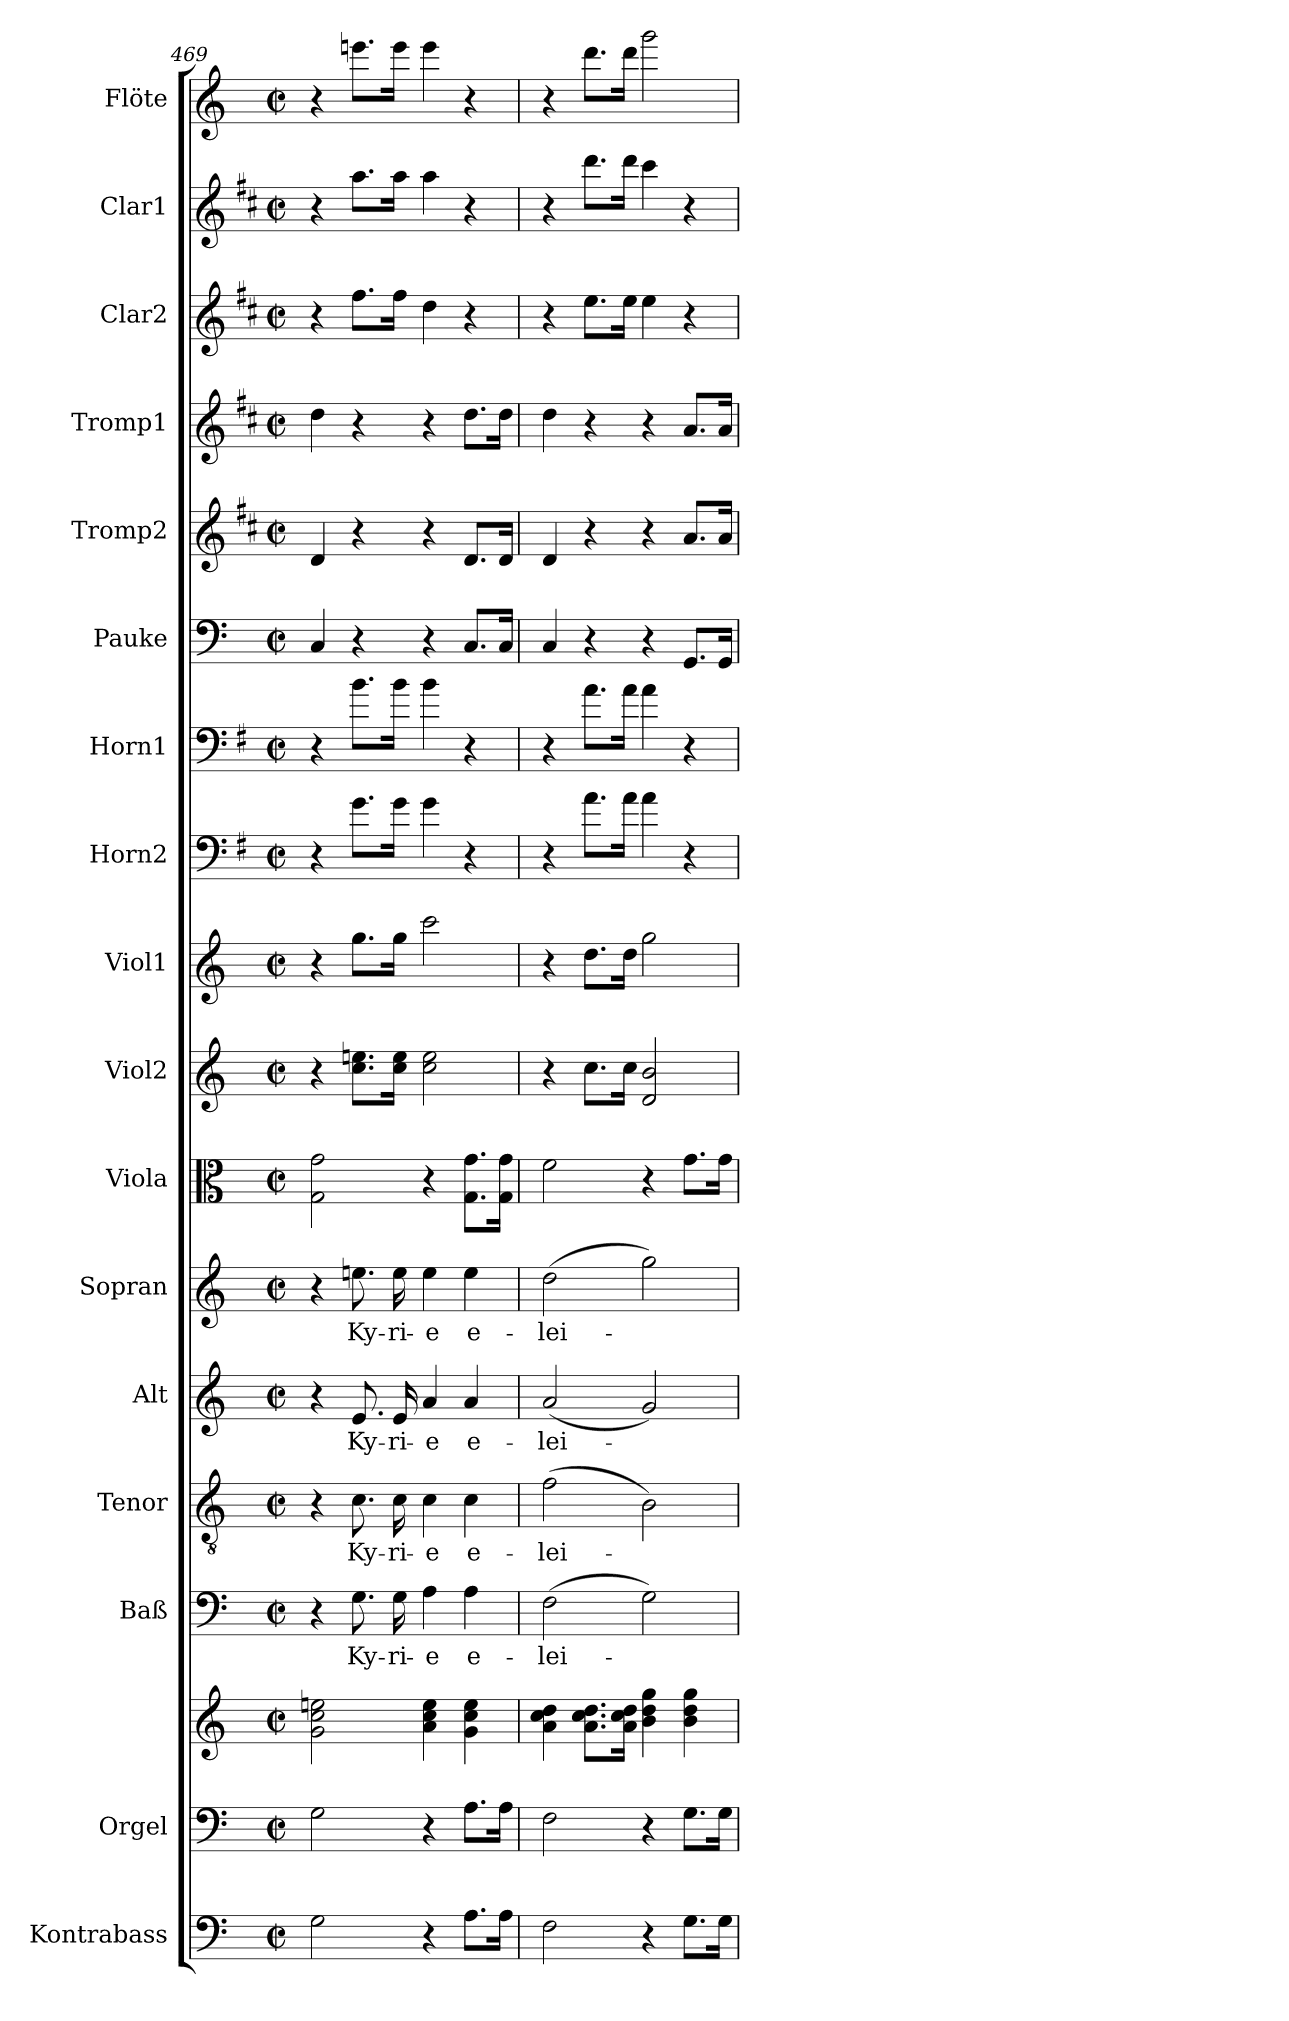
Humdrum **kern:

**kern	**kern	**kern	**kern	**text	**kern	**text	**kern	**text	**kern	**text	**kern	**kern	**kern	**kern	**kern	**kern	**kern	**kern	**kern	**kern	**kern
*part17	*part16	*part16	*part15	*part15	*part14	*part14	*part13	*part13	*part12	*part12	*part11	*part10	*part9	*part8	*part7	*part6	*part5	*part4	*part3	*part2	*part1
*staff18	*staff17	*staff16	*staff15	*staff15	*staff14	*staff14	*staff13	*staff13	*staff12	*staff12	*staff11	*staff10	*staff9	*staff8	*staff7	*staff6	*staff5	*staff4	*staff3	*staff2	*staff1
*I"Kontrabass	*I"Orgel	*	*I"Baß	*	*I"Tenor	*	*I"Alt	*	*I"Sopran	*	*I"Viola	*I"Viol2	*I"Viol1	*I"Horn2	*I"Horn1	*I"Pauke	*I"Tromp2	*I"Tromp1	*I"Clar2	*I"Clar1	*I"Flöte
*I'Kb	*	*	*I'B	*	*I'T	*	*I'A	*	*I'S	*	*I'Vla	*I'Vl2	*I'Vl1	*I'Hr2	*I'Hr1	*I'Pk	*I'Tr2	*I'Tr1	*I'Cl2	*I'Cl1	*I'Fl
*clefF4	*clefF4	*clefG2	*clefF4	*	*clefGv2	*	*clefG2	*	*clefG2	*	*clefC3	*clefG2	*clefG2	*clefF4	*clefF4	*clefF4	*clefG2	*clefG2	*clefG2	*clefG2	*clefG2
*ITrd7c12	*	*	*	*	*	*	*	*	*	*	*	*	*	*ITrd4c7	*ITrd4c7	*	*ITrd1c2	*ITrd1c2	*ITrd1c2	*ITrd1c2	*
*k[]	*k[]	*k[]	*k[]	*	*k[]	*	*k[]	*	*k[]	*	*k[]	*k[]	*k[]	*k[]	*k[]	*k[]	*k[]	*k[]	*k[]	*k[]	*k[]
*C:	*C:	*C:	*C:	*	*C:	*	*C:	*	*C:	*	*C:	*C:	*C:	*C:	*C:	*C:	*C:	*C:	*C:	*C:	*C:
*M2/2	*M2/2	*M2/2	*M2/2	*	*M2/2	*	*M2/2	*	*M2/2	*	*M2/2	*M2/2	*M2/2	*M2/2	*M2/2	*M2/2	*M2/2	*M2/2	*M2/2	*M2/2	*M2/2
*met(c|)	*met(c|)	*met(c|)	*met(c|)	*	*met(c|)	*	*met(c|)	*	*met(c|)	*	*met(c|)	*met(c|)	*met(c|)	*met(c|)	*met(c|)	*met(c|)	*met(c|)	*met(c|)	*met(c|)	*met(c|)	*met(c|)
=469	=469	=469	=469	=469	=469	=469	=469	=469	=469	=469	=469	=469	=469	=469	=469	=469	=469	=469	=469	=469	=469
2GG\	2G\	2g\ 2cc\ 2een\	4r	.	4r	.	4r	.	4r	.	2G\ 2g\	4r	4r	4r	4r	4C/	4c/	4cc\	4r	4r	4r
!	!	!	!	!LO:LY:b	!	!LO:LY:b	!	!LO:LY:b	!	!LO:LY:b	!	!	!	!	!	!	!	!	!	!	!
.	.	.	8.G\	Ky-	8.c\	Ky-	8.e/	Ky-	8.een\	Ky-	.	8.cc\ 8.een\L	8.gg\L	8.c\L	8.e\L	4r	4r	4r	8.ee\L	8.gg\L	8.eeen\L
!	!	!	!	!LO:LY:b	!	!LO:LY:b	!	!LO:LY:b	!	!LO:LY:b	!	!	!	!	!	!	!	!	!	!	!
.	.	.	16G\	-ri-	16c\	-ri-	16e/	-ri-	16ee\	-ri-	.	16cc\ 16ee\Jk	16gg\Jk	16c\Jk	16e\Jk	.	.	.	16ee\Jk	16gg\Jk	16eee\Jk
!	!	!	!	!LO:LY:b	!	!LO:LY:b	!	!LO:LY:b	!	!LO:LY:b	!	!	!	!	!	!	!	!	!	!	!
4r	4r	4a\ 4cc\ 4ee\	4A\	-e	4c\	-e	4a/	-e	4ee\	-e	4r	2cc\ 2ee\	2ccc\	4c\	4e\	4r	4r	4r	4cc\	4gg\	4eee\
!	!	!	!	!LO:LY:b	!	!LO:LY:b	!	!LO:LY:b	!	!LO:LY:b	!	!	!	!	!	!	!	!	!	!	!
8.AA\L	8.A\L	4g\ 4cc\ 4ee\	4A\	e-	4c\	e-	4a/	e-	4ee\	e-	8.G\ 8.g\L	.	.	4r	4r	8.C/L	8.c/L	8.cc\L	4r	4r	4r
16AA\Jk	16A\Jk	.	.	.	.	.	.	.	.	.	16G\ 16g\Jk	.	.	.	.	16C/Jk	16c/Jk	16cc\Jk	.	.	.
!!LO:PB:g=z
=470	=470	=470	=470	=470	=470	=470	=470	=470	=470	=470	=470	=470	=470	=470	=470	=470	=470	=470	=470	=470	=470
!	!	!	!	!LO:LY:b	!	!LO:LY:b	!	!LO:LY:b	!	!LO:LY:b	!	!	!	!	!	!	!	!	!	!	!
2FF\	2F\	4a\ 4cc\ 4dd\	(>2F\	-lei-	(>2f\	-lei-	(<2a/	-lei-	(>2dd\	-lei-	2f\	4r	4r	4r	4r	4C/	4c/	4cc\	4r	4r	4r
.	.	8.a\ 8.cc\ 8.dd\L	.	.	.	.	.	.	.	.	.	8.cc\L	8.dd\L	8.d\L	8.d\L	4r	4r	4r	8.dd\L	8.ccc\L	8.ddd\L
.	.	16a\ 16cc\ 16dd\Jk	.	.	.	.	.	.	.	.	.	16cc\Jk	16dd\Jk	16d\Jk	16d\Jk	.	.	.	16dd\Jk	16ccc\Jk	16ddd\Jk
4r	4r	4b\ 4dd\ 4gg\	2G\)	.	2B\)	.	2g/)	.	2gg\)	.	4r	2d/ 2b/	2gg\	4d\	4d\	4r	4r	4r	4dd\	4bb\	2ggg\
8.GG\L	8.G\L	4b\ 4dd\ 4gg\	.	.	.	.	.	.	.	.	8.g\L	.	.	4r	4r	8.GG/L	8.g/L	8.g/L	4r	4r	.
16GG\Jk	16G\Jk	.	.	.	.	.	.	.	.	.	16g\Jk	.	.	.	.	16GG/Jk	16g/Jk	16g/Jk	.	.	.
=	=	=	=	=	=	=	=	=	=	=	=	=	=	=	=	=	=	=	=	=	=
*-	*-	*-	*-	*-	*-	*-	*-	*-	*-	*-	*-	*-	*-	*-	*-	*-	*-	*-	*-	*-	*-
